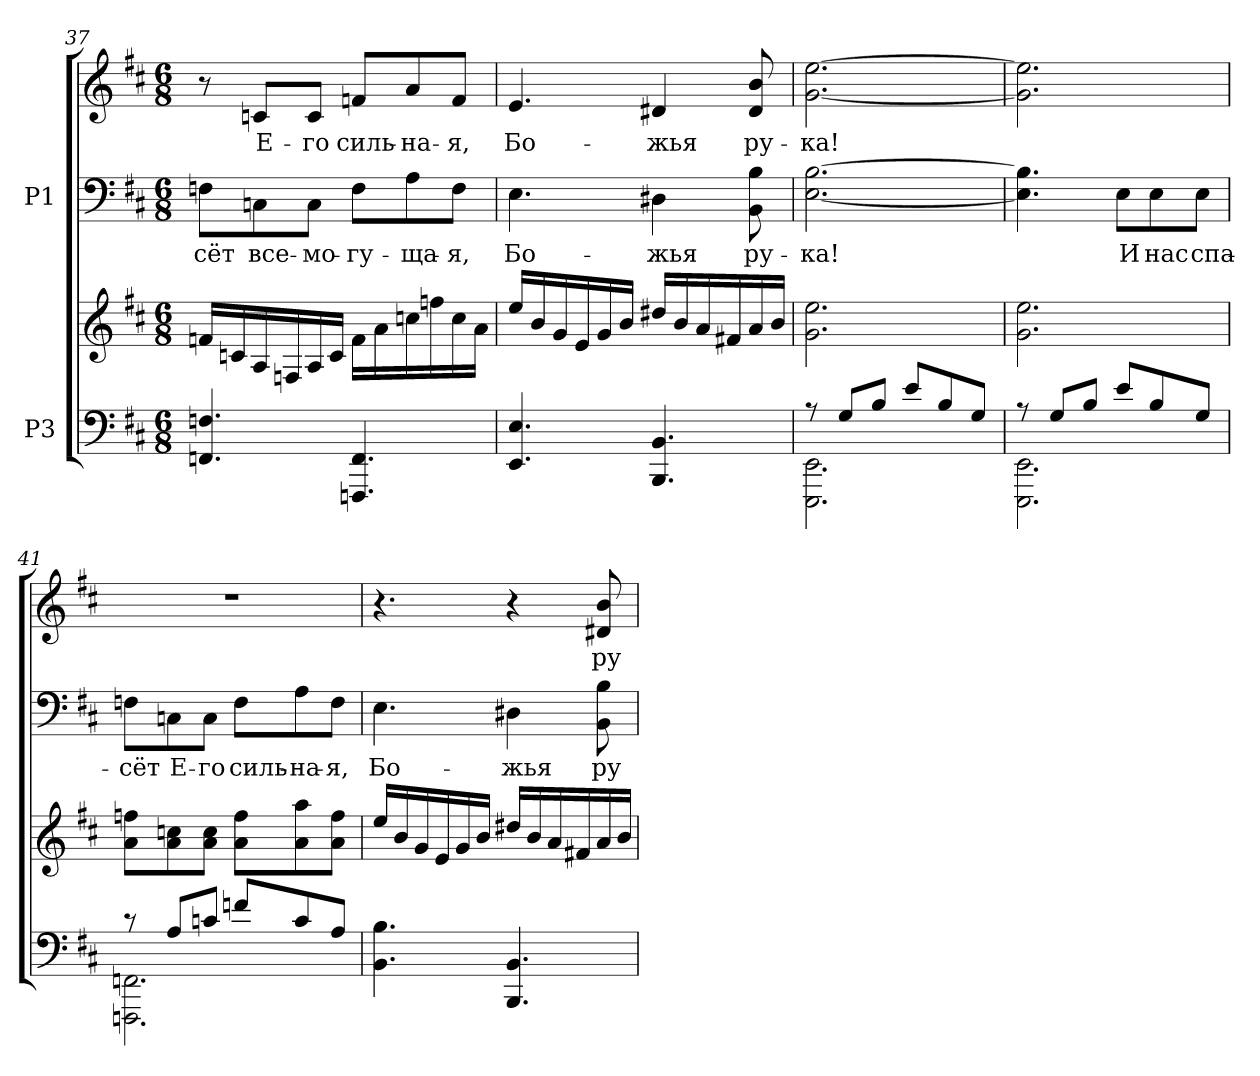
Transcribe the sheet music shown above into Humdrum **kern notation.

**kern	**kern	**kern	**text	**kern	**text
*part2	*part2	*part1	*part1	*part1	*part1
*staff4	*staff3	*staff2	*staff2	*staff1	*staff1
*I"P3	*	*I"P1	*	*	*
!!LO:LB:g=z
*clefF4	*clefG2	*clefF4	*	*clefG2	*
*k[f#c#]	*k[f#c#]	*k[f#c#]	*	*k[f#c#]	*
*D:	*D:	*D:	*	*D:	*
*M6/8	*M6/8	*M6/8	*	*M6/8	*
=37	=37	=37	=37	=37	=37
!	!	!	!LO:LY:a:color=#000000	!	!
4.FFni/ 4.Fni	16fni/LL	8Fni\L	-сёт	8r	.
.	16cni/	.	.	.	.
!	!	!	!LO:LY:a:color=#000000	!	!
!	!	!	!	!	!LO:LY:a:color=#000000
.	16Ai/	8Cni\	все-	8cni/L	Е-
.	16Fni/	.	.	.	.
!	!	!	!LO:LY:a:color=#000000	!	!
!	!	!	!	!	!LO:LY:a:color=#000000
.	16Ai/	8Ci\J	-мо-	8ci/J	-го
.	16ci/JJ	.	.	.	.
!	!	!	!LO:LY:a:color=#000000	!	!
!	!	!	!	!	!LO:LY:a:color=#000000
4.FFFni/ 4.FFi	16fi\LL	8Fi\L	-гу-	8fni/L	силь-
.	16ai\	.	.	.	.
!	!	!	!LO:LY:a:color=#000000	!	!
!	!	!	!	!	!LO:LY:a:color=#000000
.	16ccni\	8Ai\	-ща-	8ai/	-на-
.	16ffni\	.	.	.	.
!	!	!	!LO:LY:a:color=#000000	!	!
!	!	!	!	!	!LO:LY:a:color=#000000
.	16cci\	8Fi\J	-я,	8fi/J	-я,
.	16ai\JJ	.	.	.	.
=38	=38	=38	=38	=38	=38
!	!	!	!LO:LY:a:color=#000000	!	!
!	!	!	!	!	!LO:LY:a:color=#000000
4.EEi/ 4.Ei	16eei/LL	4.Ei\	Бо-	4.ei/	Бо-
.	16bi/	.	.	.	.
.	16gi/	.	.	.	.
.	16ei/	.	.	.	.
.	16gi/	.	.	.	.
.	16bi/JJ	.	.	.	.
!	!	!	!LO:LY:a:color=#000000	!	!
!	!	!	!	!	!LO:LY:a:color=#000000
4.BBBi/ 4.BBi	16dd#Xi/LL	4D#Xi\	-жья	4d#Xi/	-жья
.	16bi/	.	.	.	.
.	16ai/	.	.	.	.
.	16f#Xi/	.	.	.	.
!	!	!	!LO:LY:a:color=#000000	!	!
!	!	!	!	!	!LO:LY:a:color=#000000
.	16ai/	8BBi\ 8Bi	ру-	8d#i/ 8bi	ру-
.	16bi/JJ	.	.	.	.
=39	=39	=39	=39	=39	=39
*^	*	*	*	*	*
!	!	!	!	!LO:LY:a:color=#000000	!	!
!	!	!	!	!	!	!LO:LY:a:color=#000000
8r	2.EEEi\ 2.EEi	2.gi\ 2.eei	[<2.Ei\ [>2.Bi	-ка!	[<2.gi\ [>2.eei	-ка!
8Gi/L	.	.	.	.	.	.
8Bi/J	.	.	.	.	.	.
8ei/L	.	.	.	.	.	.
8Bi/	.	.	.	.	.	.
8Gi/J	.	.	.	.	.	.
=40	=40	=40	=40	=40	=40	=40
8r	2.EEEi\ 2.EEi	2.gi\ 2.eei	4.Ei\] 4.Bi]	.	2.gi\] 2.eei]	.
8Gi/L	.	.	.	.	.	.
8Bi/J	.	.	.	.	.	.
!	!	!	!	!LO:LY:a:color=#000000	!	!
8ei/L	.	.	8Ei\L	И	.	.
!	!	!	!	!LO:LY:a:color=#000000	!	!
8Bi/	.	.	8Ei\	нас	.	.
!	!	!	!	!LO:LY:a:color=#000000	!	!
8Gi/J	.	.	8Ei\J	спа-	.	.
!!LO:PB:g=z
=41	=41	=41	=41	=41	=41	=41
!	!	!	!	!LO:LY:a:color=#000000	!LO:N:vis=1	!
8r	2.FFFni\ 2.FFni	8ai\ 8ffniL	8Fni\L	-сёт	2.r	.
!	!	!	!	!LO:LY:a:color=#000000	!	!
8Ai/L	.	8ai\ 8ccni	8Cni\	Е-	.	.
!	!	!	!	!LO:LY:a:color=#000000	!	!
8cni/J	.	8ai\ 8cciJ	8Ci\J	-го	.	.
!	!	!	!	!LO:LY:a:color=#000000	!	!
8fni/L	.	8ai\ 8ffiL	8Fi\L	силь-	.	.
!	!	!	!	!LO:LY:a:color=#000000	!	!
8ci/	.	8ai\ 8aai	8Ai\	-на-	.	.
!	!	!	!	!LO:LY:a:color=#000000	!	!
8Ai/J	.	8ai\ 8ffiJ	8Fi\J	-я,	.	.
*v	*v	*	*	*	*	*
=42	=42	=42	=42	=42	=42
!	!	!	!LO:LY:a:color=#000000	!	!
4.BBi\ 4.Bi	16eei/LL	4.Ei\	Бо-	4.r	.
.	16bi/	.	.	.	.
.	16gi/	.	.	.	.
.	16ei/	.	.	.	.
.	16gi/	.	.	.	.
.	16bi/JJ	.	.	.	.
!	!	!	!LO:LY:a:color=#000000	!	!
4.BBBi/ 4.BBi	16dd#Xi/LL	4D#Xi\	-жья	4r	.
.	16bi/	.	.	.	.
.	16ai/	.	.	.	.
.	16f#Xi/	.	.	.	.
!	!	!	!LO:LY:a:color=#000000	!	!
!	!	!	!	!	!LO:LY:b:color=#000000
.	16ai/	8BBi\ 8Bi	ру-	8d#Xi/ 8bi	ру-
.	16bi/JJ	.	.	.	.
=	=	=	=	=	=
*-	*-	*-	*-	*-	*-
